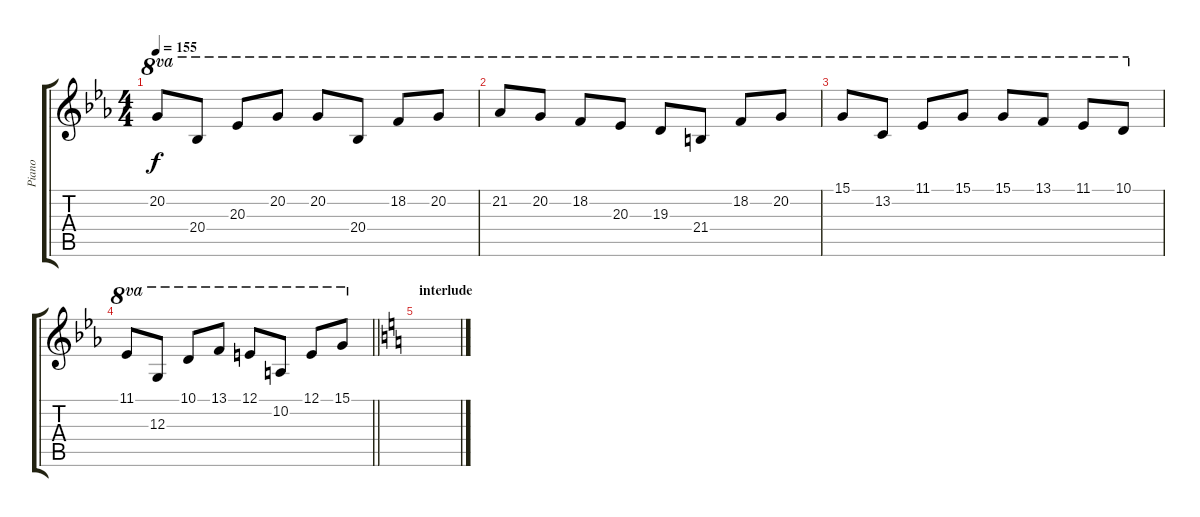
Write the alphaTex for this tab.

\track ("Piano" "Piano") {instrument electricgrandpiano}
\staff {score tabs}
\tuning (E4 B3 G3 D3 A2 E2) {hide}
\ts (4 4)
\tempo 155
\clef g2
\ks cminor
20.2.8{ot 8va dy f} 20.4.8{ot 8va} 20.3.8{ot 8va} 20.2.8{ot 8va} 20.2.8{ot 8va} 20.4.8{ot 8va} 18.2.8{ot 8va} 20.2.8{ot 8va} |
21.2.8{ot 8va} 20.2.8{ot 8va} 18.2.8{ot 8va} 20.3.8{ot 8va} 19.3.8{ot 8va} 21.4.8{ot 8va} 18.2.8{ot 8va} 20.2.8{ot 8va} |
15.1.8{ot 8va} 13.2.8{ot 8va} 11.1.8{ot 8va} 15.1.8{ot 8va} 15.1.8{ot 8va} 13.1.8{ot 8va} 11.1.8{ot 8va} 10.1.8{ot 8va} |
\barLineRight lightlight
11.1.8{ot 8va} 12.3.8{ot 8va} 10.1.8{ot 8va} 13.1.8{ot 8va} 12.1.8{ot 8va} 10.2.8{ot 8va} 12.1.8{ot 8va} 15.1.8{ot 8va} |
\section ("" "interlude")
\ks aminor
